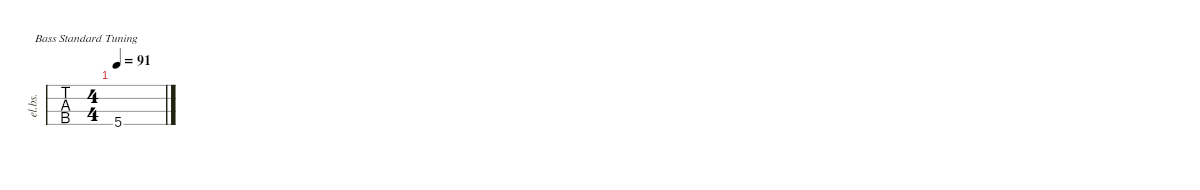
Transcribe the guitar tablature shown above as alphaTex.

\defaultSystemsLayout 4
\hideDynamics
\bracketExtendMode nobrackets
\track ("Electric Bass" "el.bs.") {instrument electricbassfinger}
\staff {tabs}
\tuning (G2 D2 A1 E1)
\ts (4 4)
\tempo 91
\clef f4
\ks a
5.4{acc forcenatural}.1{dy mf}
